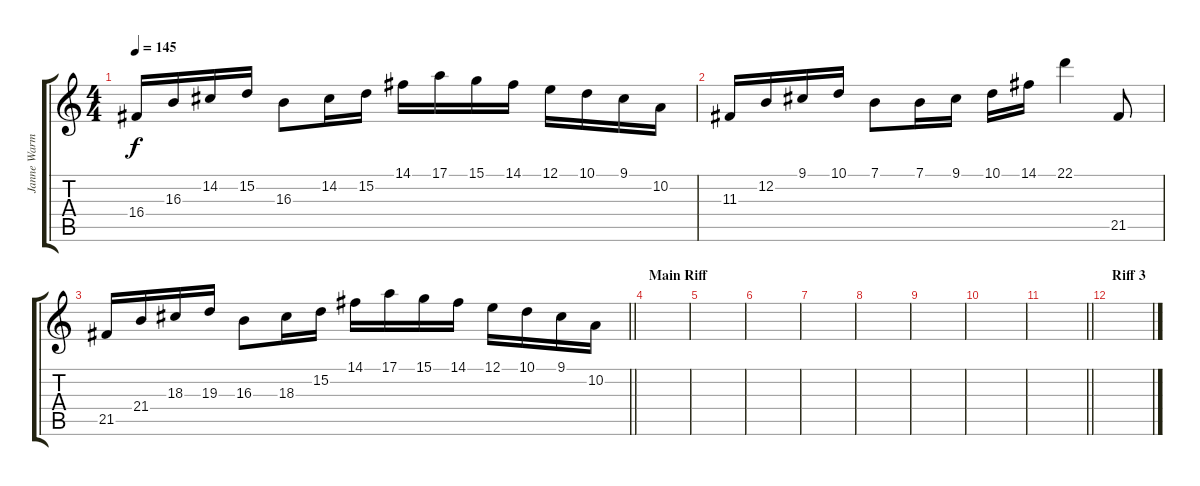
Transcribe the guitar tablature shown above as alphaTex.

\track ("Janne Warman" "Janne Warm") {instrument fx5brightness}
\staff {score tabs}
\tuning (E4 B3 G3 D3 A2 E2) {hide}
\ts (4 4)
\tempo 145
\clef g2
\ks c
16.4.16{dy f} 16.3.16 14.2.16 15.2.16 16.3.8 14.2.16 15.2.16 14.1.16 17.1.16 15.1.16 14.1.16 12.1.16 10.1.16 9.1.16 10.2.16 |
11.3.16 12.2.16 9.1.16 10.1.16 7.1.8 7.1.16 9.1.16 10.1.16 14.1.16 22.1.4 21.5.8 |
\barLineRight lightlight
21.5.16 21.4.16 18.3.16 19.3.16 16.3.8 18.3.16 15.2.16 14.1.16 17.1.16 15.1.16 14.1.16 12.1.16 10.1.16 9.1.16 10.2.16 |
\section ("" "Main Riff")
|
|
|
|
|
|
|
\barLineRight lightlight
|
\section ("" "Riff 3")
